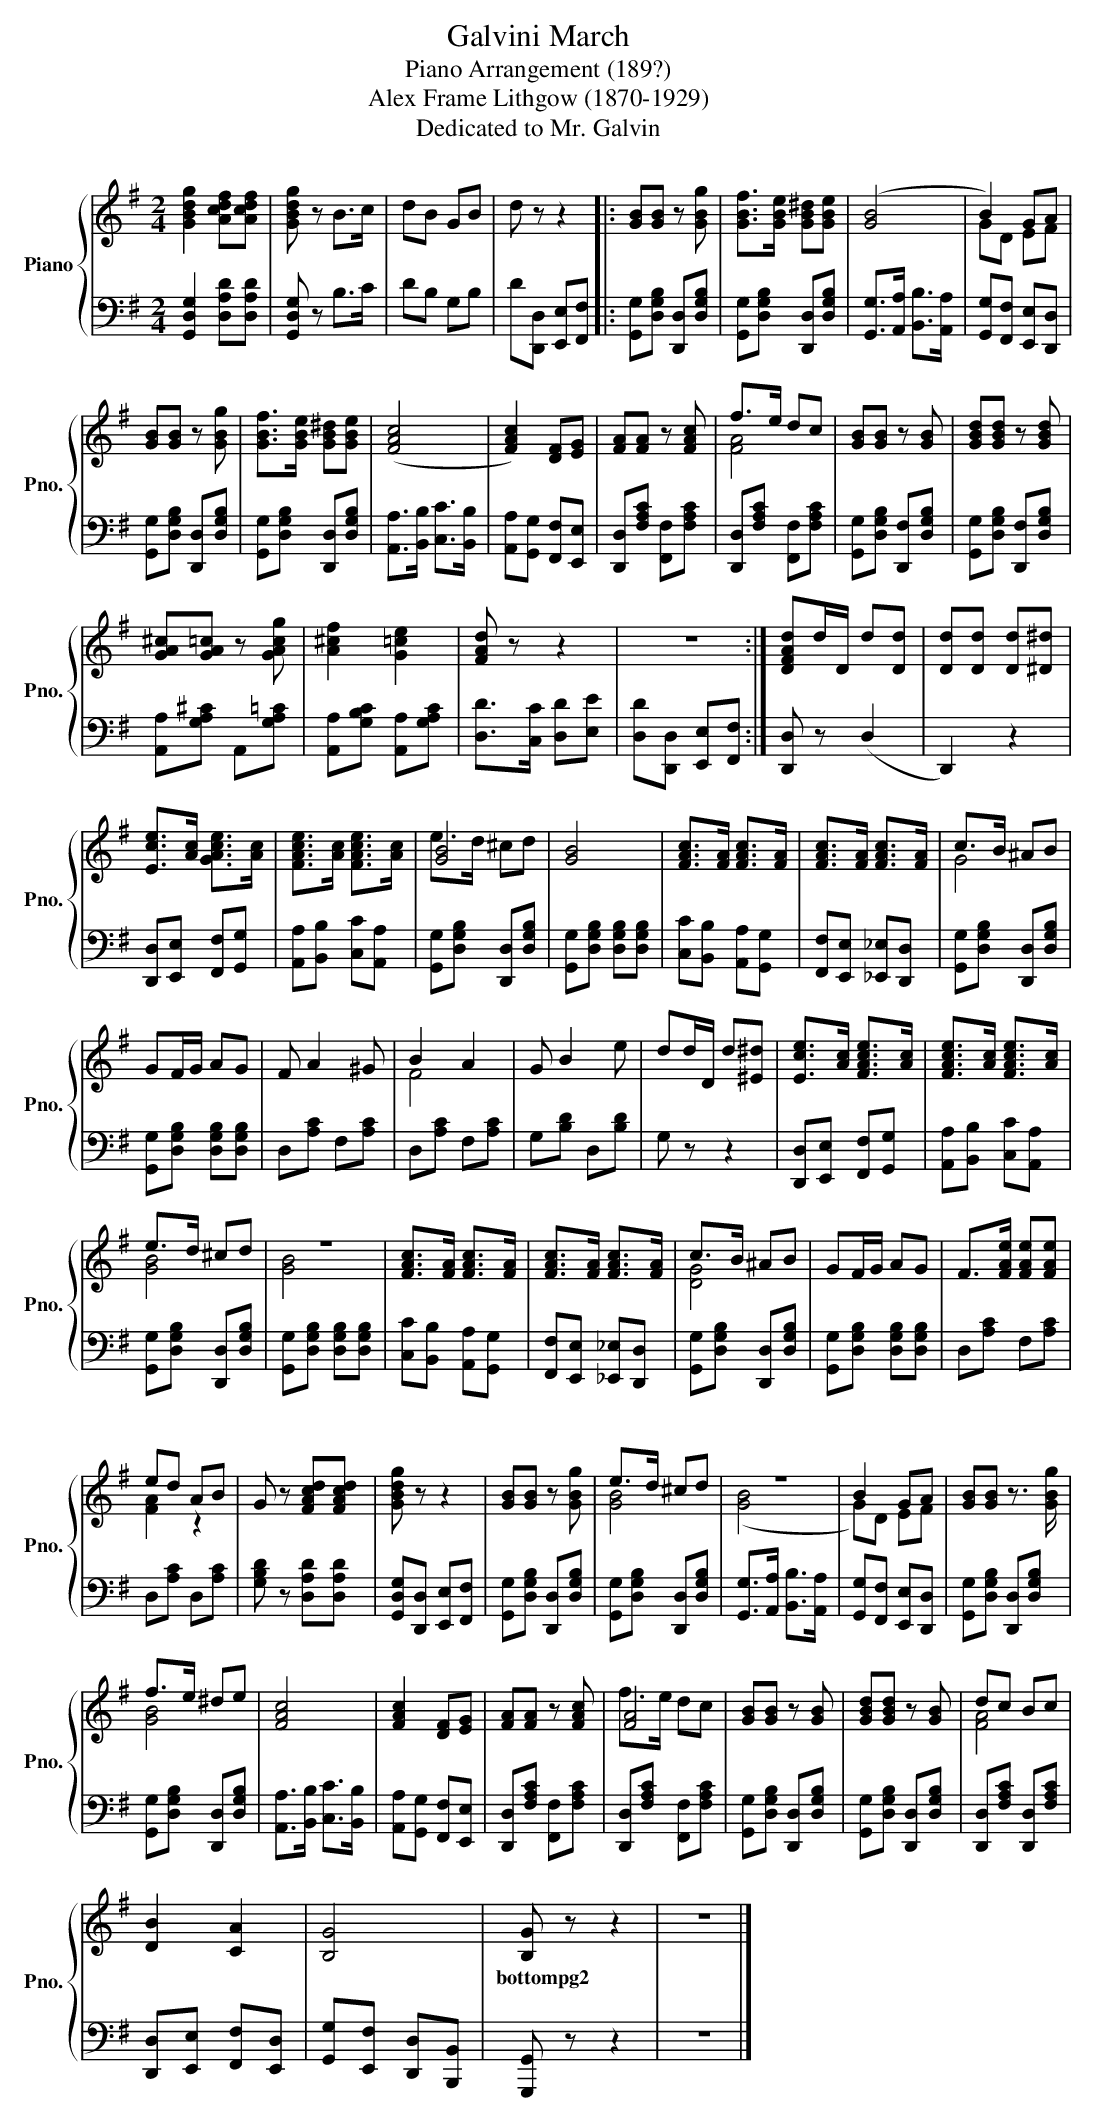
X:1
T:Galvini March
T:Piano Arrangement (189?)
T:Alex Frame Lithgow (1870-1929)
T:Dedicated to Mr. Galvin
%%score { ( 1 2 ) | 3 }
L:1/8
M:2/4
K:G
V:1 treble nm="Piano" snm="Pno."
V:2 treble
V:3 bass
V:1
[GBdg]2 [Acdf][Acdf] | [GBdg] z B>c | dB GB | d z z2 |: [GB][GB] z [GBg] |
w: |||||
[GBf]>[GBe] [GB^d][GBe] | ([GB]4 | B2) GA |$ [GB][GB] z [GBg] | [GBf]>[GBe] [GB^d][GBe] |
w: |||||
([FAc]4 | [FAc]2) [DF][EG] | [FA][FA] z [FAc] | f>e dc | [GB][GB] z [GB] | [GBd][GBd] z [GBd] |$
w: ||||||
[GA^c][GA=c] z [GAcg] | [A^cf]2 [G=ce]2 | [FAd] z z2 | z4 :| [DFAd]d/D/ d[Dd] |
w: |||||
[Dd][Dd] [Dd][^D^d] |$ [Ece]>[Ac] [GAce]>[Ac] | [FAce]>[Ac] [FAce]>[Ac] | [GB]4 | [GB]4 |
w: |||||
[FAc]>[FA] [FAc]>[FA] | [FAc]>[FA] [FAc]>[FA] | c>B ^AB |$ GF/G/ AG | F A2 ^G | B2 A2 | G B2 e |
w: |||||||
dd/D/ d[^E^d] | [Ece]>[Ac] [FAce]>[Ac] | [FAce]>[Ac] [FAce]>[Ac] |$ e>d ^cd | z4 |
w: |||||
[FAc]>[FA] [FAc]>[FA] | [FAc]>[FA] [FAc]>[FA] | c>B ^AB | GF/G/ AG | F>[FAe] [FAe][FAe] |$ ed AB |
w: ||||||
G z [FAcd][FAcd] | [GBdg] z z2 | [GB][GB] z [GBg] | e>d ^cd | z4 | B2 GA | [GB][GB] z3/2 [GBg]/ |$
w: |||||||
f>e ^de | [FAc]4 | [FAc]2 [DF][EG] | [FA][FA] z [FAc] | [FA]4 | [GB][GB] z [GB] |
w: ||||||
[GBd][GBd] z [GB] | dc Bc |$ [DB]2 [CA]2 | [B,G]4 | [B,G] z z2 | z4 |]
w: ||||bottompg2||
V:2
x4 | x4 | x4 | x4 |: x4 | x4 | x4 | GD EF |$ x4 | x4 | x4 | x4 | x4 | [FA]4 | x4 | x4 |$ x4 | x4 |
x4 | x4 :| x4 | x4 |$ x4 | x4 | e>d ^cd | x4 | x4 | x4 | G4 |$ x4 | x4 | F4 | x4 | x4 | x4 | x4 |$
[GB]4 | [GB]4 | x4 | x4 | [DG]4 | x4 | x4 |$ [FA]2 z2 | x4 | x4 | x4 | [GB]4 | ([GB]4 | G)D EF |
x4 |$ [GB]4 | x4 | x4 | x4 | f>e dc | x4 | x4 | [FA]4 |$ x4 | x4 | x4 | x4 |]
V:3
[G,,D,G,]2 [D,A,D][D,A,D] | [G,,D,G,] z B,>C | DB, G,B, | D[D,,D,] [E,,E,][F,,F,] |:
[G,,G,][D,G,B,] [D,,D,][D,G,B,] | [G,,G,][D,G,B,] [D,,D,][D,G,B,] |
[G,,G,]>[A,,A,] [B,,B,]>[A,,A,] | [G,,G,][F,,F,] [E,,E,][D,,D,] |$
[G,,G,][D,G,B,] [D,,D,][D,G,B,] | [G,,G,][D,G,B,] [D,,D,][D,G,B,] |
[A,,A,]>[B,,B,] [C,C]>[B,,B,] | [A,,A,][G,,G,] [F,,F,][E,,E,] | [D,,D,][F,A,C] [F,,F,][F,A,C] |
[D,,D,][F,A,C] [F,,F,][F,A,C] | [G,,G,][D,G,B,] [D,,F,][D,G,B,] |
[G,,G,][D,G,B,] [D,,F,][D,G,B,] |$ [A,,A,][G,A,^C] A,,[G,A,=C] | [A,,A,][G,B,C] [A,,A,][G,A,C] |
[D,D]>[C,C] [D,D][E,E] | [D,D][D,,D,] [E,,E,][F,,F,] :| [D,,D,] z (D,2 | D,,2) z2 |$
[D,,D,][E,,E,] [F,,F,][G,,G,] | [A,,A,][B,,B,] [C,C][A,,A,] | [G,,G,][D,G,B,] [D,,D,][D,G,B,] |
[G,,G,][D,G,B,] [D,G,B,][D,G,B,] | [C,C][B,,B,] [A,,A,][G,,G,] | [F,,F,][E,,E,] [_E,,_E,][D,,D,] |
[G,,G,][D,G,B,] [D,,D,][D,G,B,] |$ [G,,G,][D,G,B,] [D,G,B,][D,G,B,] | D,[A,C] F,[A,C] |
D,[A,C] F,[A,C] | G,[B,D] D,[B,D] | G, z z2 | [D,,D,][E,,E,] [F,,F,][G,,G,] |
[A,,A,][B,,B,] [C,C][A,,A,] |$ [G,,G,][D,G,B,] [D,,D,][D,G,B,] |
[G,,G,][D,G,B,] [D,G,B,][D,G,B,] | [C,C][B,,B,] [A,,A,][G,,G,] | [F,,F,][E,,E,] [_E,,_E,][D,,D,] |
[G,,G,][D,G,B,] [D,,D,][D,G,B,] | [G,,G,][D,G,B,] [D,G,B,][D,G,B,] | D,[A,C] F,[A,C] |$
D,[A,C] D,[A,C] | [G,B,D] z [D,A,D][D,A,D] | [G,,D,G,][D,,D,] [E,,E,][F,,F,] |
[G,,G,][D,G,B,] [D,,D,][D,G,B,] | [G,,G,][D,G,B,] [D,,D,][D,G,B,] |
[G,,G,]>[A,,A,] [B,,B,]>[A,,A,] | [G,,G,][F,,F,] [E,,E,][D,,D,] |
[G,,G,][D,G,B,] [D,,D,][D,G,B,] |$ [G,,G,][D,G,B,] [D,,D,][D,G,B,] |
[A,,A,]>[B,,B,] [C,C]>[B,,B,] | [A,,A,][G,,G,] [F,,F,][E,,E,] | [D,,D,][F,A,C] [F,,F,][F,A,C] |
[D,,D,][F,A,C] [F,,F,][F,A,C] | [G,,G,][D,G,B,] [D,,D,][D,G,B,] |
[G,,G,][D,G,B,] [D,,D,][D,G,B,] | [D,,D,][F,A,C] [D,,D,][F,A,C] |$ [D,,D,][E,,E,] [F,,F,][E,,D,] |
[G,,G,][E,,F,] [D,,D,][B,,,B,,] | [G,,,G,,] z z2 | z4 |]
